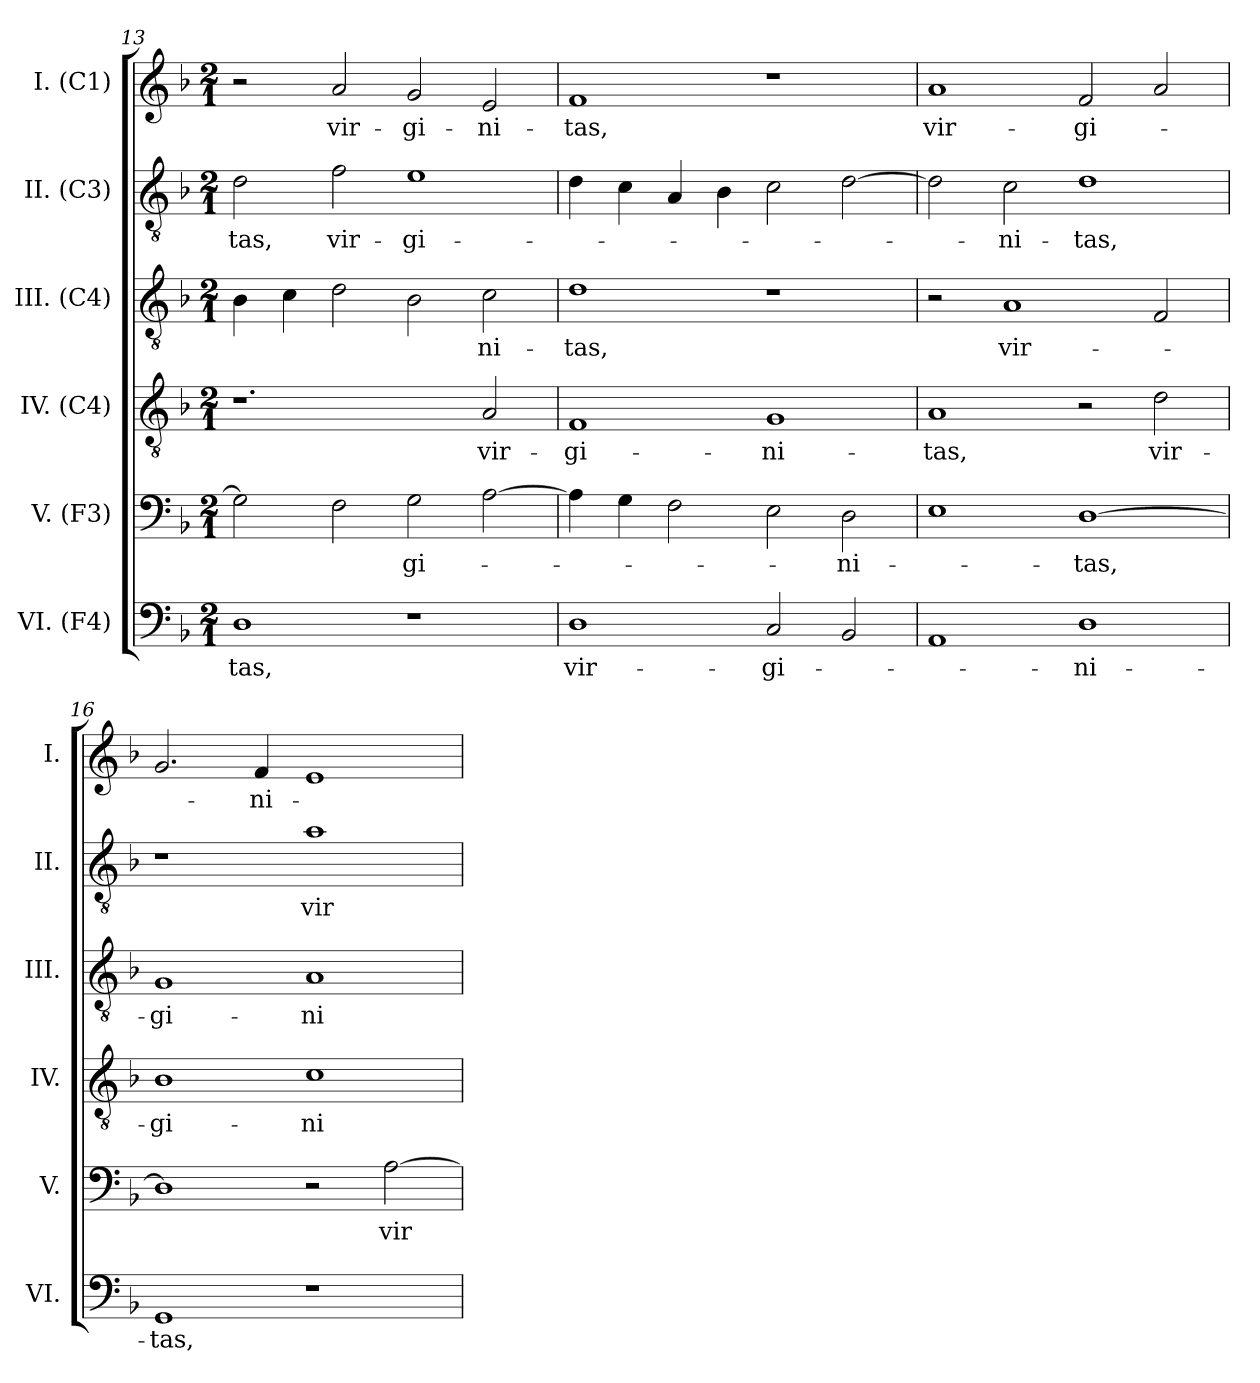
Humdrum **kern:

**kern	**text	**kern	**text	**kern	**text	**kern	**text	**kern	**text	**kern	**text
*part6	*part6	*part5	*part5	*part4	*part4	*part3	*part3	*part2	*part2	*part1	*part1
*staff6	*staff6	*staff5	*staff5	*staff4	*staff4	*staff3	*staff3	*staff2	*staff2	*staff1	*staff1
*I"VI. (F4)	*	*I"V. (F3)	*	*I"IV. (C4)	*	*I"III. (C4)	*	*I"II. (C3)	*	*I"I. (C1)	*
*I'VI.	*	*I'V.	*	*I'IV.	*	*I'III.	*	*I'II.	*	*I'I.	*
*clefF4	*	*clefF4	*	*clefGv2	*	*clefGv2	*	*clefGv2	*	*clefG2	*
*	*	*	*	*	*	*ITrd7c12	*	*	*	*	*
*k[b-]	*	*k[b-]	*	*k[b-]	*	*k[b-]	*	*k[b-]	*	*k[b-]	*
*F:	*	*F:	*	*F:	*	*F:	*	*F:	*	*F:	*
*M2/1	*	*M2/1	*	*M2/1	*	*M2/1	*	*M2/1	*	*M2/1	*
=13	=13	=13	=13	=13	=13	=13	=13	=13	=13	=13	=13
!	!LO:LY:b:color=#000000	!	!	!	!	!	!	!	!	!	!
!	!	!	!	!	!	!	!	!	!LO:LY:b:color=#000000	!	!
1Di	-tas,	2Gi\]	.	1.r	.	4BB-i\	.	2di\	-tas,	2r	.
.	.	.	.	.	.	4Ci\	.	.	.	.	.
!	!	!	!	!	!	!	!	!	!LO:LY:b:color=#000000	!	!
!	!	!	!	!	!	!	!	!	!	!	!LO:LY:b:color=#000000
.	.	2Fi\	.	.	.	2Di\	.	2fi\	vir-	2ai/	vir-
!	!	!	!LO:LY:b:color=#000000	!	!	!	!	!	!	!	!
!	!	!	!	!	!	!	!	!	!LO:LY:b:color=#000000	!	!
!	!	!	!	!	!	!	!	!	!	!	!LO:LY:b:color=#000000
1r	.	2Gi\	-gi-	.	.	2BB-i\	.	1ei	-gi-	2gi/	-gi-
!	!	!	!	!	!LO:LY:b:color=#000000	!	!	!	!	!	!
!	!	!	!	!	!	!	!LO:LY:b:color=#000000	!	!	!	!
!	!	!	!	!	!	!	!	!	!	!	!LO:LY:b:color=#000000
.	.	[2Ai\	.	2Ai/	vir-	2Ci\	-ni-	.	.	2ei/	-ni-
=14	=14	=14	=14	=14	=14	=14	=14	=14	=14	=14	=14
!	!LO:LY:b:color=#000000	!	!	!	!	!	!	!	!	!	!
!	!	!	!	!	!LO:LY:b:color=#000000	!	!	!	!	!	!
!	!	!	!	!	!	!	!LO:LY:b:color=#000000	!	!	!	!
!	!	!	!	!	!	!	!	!	!	!	!LO:LY:b:color=#000000
1Di	vir-	4Ai\]	.	1Fi	-gi-	1Di	-tas,	4di\	.	1fi	-tas,
.	.	4Gi\	.	.	.	.	.	4ci\	.	.	.
.	.	2Fi\	.	.	.	.	.	4Ai/	.	.	.
.	.	.	.	.	.	.	.	4B-i\	.	.	.
!	!LO:LY:b:color=#000000	!	!	!	!	!	!	!	!	!	!
!	!	!	!	!	!LO:LY:b:color=#000000	!	!	!	!	!	!
2Ci/	-gi-	2Ei\	.	1Gi	-ni-	1r	.	2ci\	.	1r	.
!	!	!	!LO:LY:b:color=#000000	!	!	!	!	!	!	!	!
2BB-i/	.	2Di\	-ni-	.	.	.	.	[2di\	.	.	.
=15	=15	=15	=15	=15	=15	=15	=15	=15	=15	=15	=15
!	!	!	!	!	!LO:LY:b:color=#000000	!	!	!	!	!	!
!	!	!	!	!	!	!	!	!	!	!	!LO:LY:b:color=#000000
1AAi	.	1Ei	.	1Ai	-tas,	2r	.	2di\]	.	1ai	vir-
!	!	!	!	!	!	!	!LO:LY:b:color=#000000	!	!	!	!
!	!	!	!	!	!	!	!	!	!LO:LY:b:color=#000000	!	!
.	.	.	.	.	.	1AAi	vir-	2ci\	-ni-	.	.
!	!LO:LY:b:color=#000000	!	!	!	!	!	!	!	!	!	!
!	!	!	!LO:LY:b:color=#000000	!	!	!	!	!	!	!	!
!	!	!	!	!	!	!	!	!	!LO:LY:b:color=#000000	!	!
!	!	!	!	!	!	!	!	!	!	!	!LO:LY:b:color=#000000
1Di	-ni-	[1Di	-tas,	2r	.	.	.	1di	-tas,	2fi/	-gi-
!	!	!	!	!	!LO:LY:b:color=#000000	!	!	!	!	!	!
.	.	.	.	2di\	vir-	2FFi/	.	.	.	2ai/	.
!!LO:LB:g=z
=16	=16	=16	=16	=16	=16	=16	=16	=16	=16	=16	=16
!	!LO:LY:b:color=#000000	!	!	!	!	!	!	!	!	!	!
!	!	!	!	!	!LO:LY:b:color=#000000	!	!	!	!	!	!
!	!	!	!	!	!	!	!LO:LY:b:color=#000000	!	!	!	!
1GGi	-tas,	1Di]	.	1B-i	-gi-	1GGi	-gi-	1r	.	2.gi/	.
!	!	!	!	!	!	!	!	!	!	!	!LO:LY:b:color=#000000
.	.	.	.	.	.	.	.	.	.	4fi/	-ni-
!	!	!	!	!	!LO:LY:b:color=#000000	!	!	!	!	!	!
!	!	!	!	!	!	!	!LO:LY:b:color=#000000	!	!	!	!
!	!	!	!	!	!	!	!	!	!LO:LY:b:color=#000000	!	!
1r	.	2r	.	1ci	-ni-	1AAi	-ni-	1ai	vir-	1ei	.
!	!	!	!LO:LY:b:color=#000000	!	!	!	!	!	!	!	!
.	.	[2Ai\	vir-	.	.	.	.	.	.	.	.
=	=	=	=	=	=	=	=	=	=	=	=
*-	*-	*-	*-	*-	*-	*-	*-	*-	*-	*-	*-
